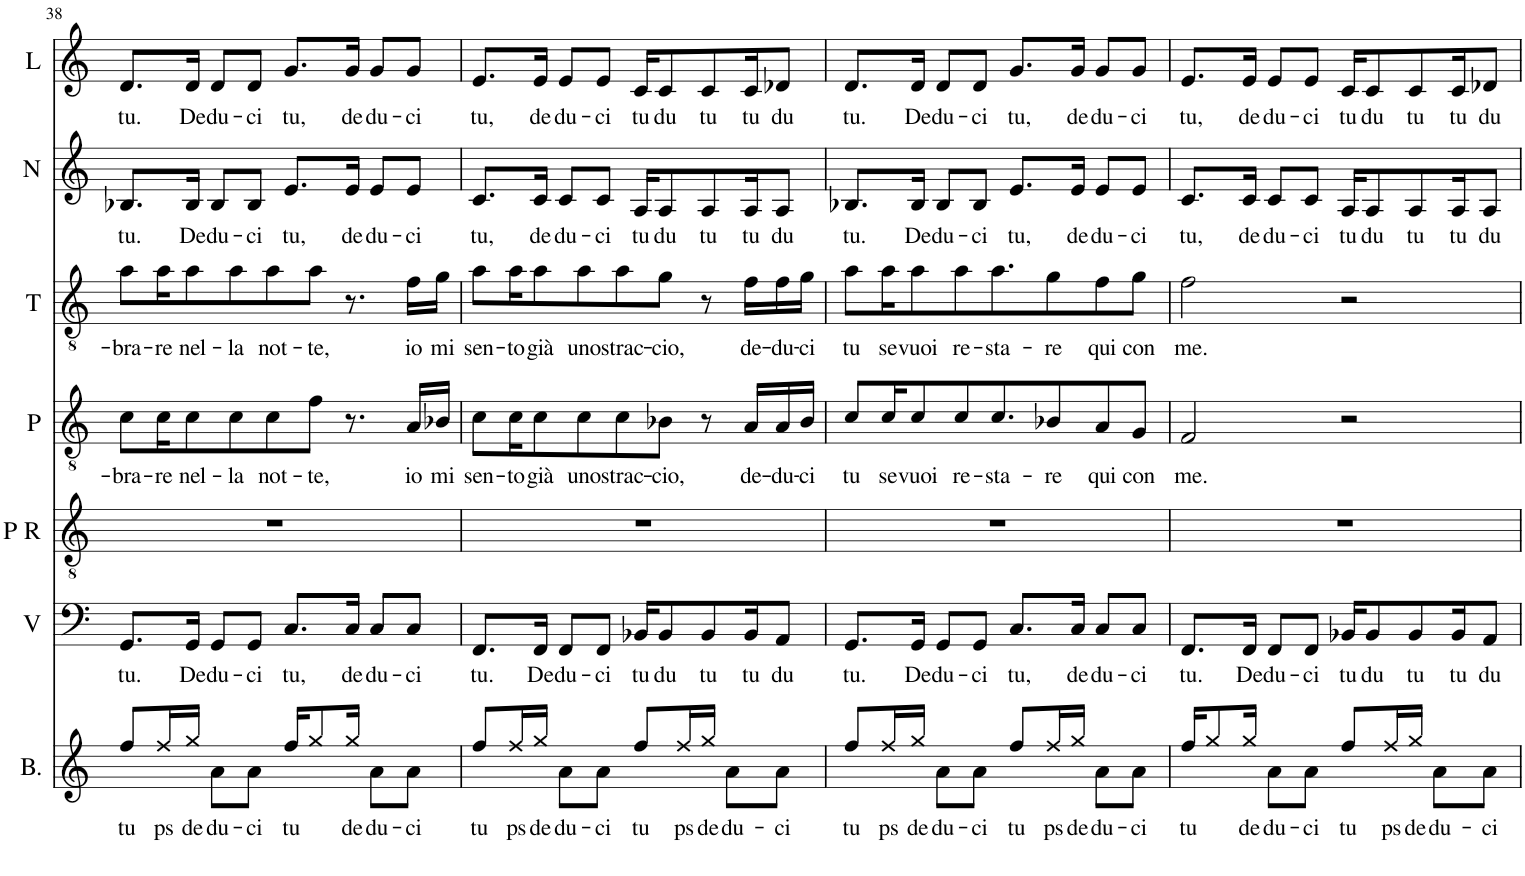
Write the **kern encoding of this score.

**kern	**text	**kern	**text	**kern	**kern	**text	**kern	**text	**kern	**text	**kern	**text
*part7	*part7	*part6	*part6	*part5	*part4	*part4	*part3	*part3	*part2	*part2	*part1	*part1
*staff7	*staff7	*staff6	*staff6	*staff5	*staff4	*staff4	*staff3	*staff3	*staff2	*staff2	*staff1	*staff1
*I"Bacco	*	*I"Viggo	*	*I"Parte  ritmica	*I"Patruk	*	*I"Tenor	*	*I"Natty	*	*I"Laval	*
*I'B.	*	*I'V	*	*I'P R	*I'P	*	*I'T	*	*I'N	*	*I'L	*
!!LO:PB:g=z
*clefG2	*	*clefF4	*	*clefGv2	*clefGv2	*	*clefGv2	*	*clefG2	*	*clefG2	*
*k[]	*	*k[]	*	*k[]	*k[]	*	*k[]	*	*k[]	*	*k[]	*
*M4/4	*	*M4/4	*	*M4/4	*M4/4	*	*M4/4	*	*M4/4	*	*M4/4	*
=38	=38	=38	=38	=38	=38	=38	=38	=38	=38	=38	=38	=38
!	!LO:LY:b	!	!LO:LY:b	!	!	!LO:LY:b	!	!LO:LY:b	!	!LO:LY:b	!	!LO:LY:b
8Rff/L	tu	8.GG/L	tu.	1r	8c\L	-bra-	8a\L	-bra-	8.B-X/L	tu.	8.d/L	tu.
!	!LO:LY:b	!	!	!	!	!LO:LY:b	!	!LO:LY:b	!	!	!	!
16Rff/L	ps	.	.	.	16c\K	-re	16a\K	-re	.	.	.	.
!	!LO:LY:b	!	!LO:LY:b	!	!	!LO:LY:b	!	!LO:LY:b	!	!LO:LY:b	!	!LO:LY:b
16Rgg/JJ	de-	16GG/Jk	De-	.	8c\	nel-	8a\	nel-	16B-/Jk	De-	16d/Jk	De-
!	!LO:LY:b	!	!LO:LY:b	!	!	!	!	!	!	!LO:LY:b	!	!LO:LY:b
8Ra\L	-du-	8GG/L	-du-	.	.	.	.	.	8B-/L	-du-	8d/L	-du-
!	!	!	!	!	!	!LO:LY:b	!	!LO:LY:b	!	!	!	!
.	.	.	.	.	8c\	-la	8a\	-la	.	.	.	.
!	!LO:LY:b	!	!LO:LY:b	!	!	!	!	!	!	!LO:LY:b	!	!LO:LY:b
8Ra\J	-ci	8GG/J	-ci	.	.	.	.	.	8B-/J	-ci	8d/J	-ci
!	!	!	!	!	!	!LO:LY:b	!	!LO:LY:b	!	!	!	!
.	.	.	.	.	8c\	not-	8a\	not-	.	.	.	.
!	!LO:LY:b	!	!LO:LY:b	!	!	!	!	!	!	!LO:LY:b	!	!LO:LY:b
16Rff/KL	tu	8.C/L	tu,	.	.	.	.	.	8.e/L	tu,	8.g/L	tu,
!	!	!	!	!	!	!LO:LY:b	!	!LO:LY:b	!	!	!	!
8Rgg/	.	.	.	.	8f\J	-te,	8a\J	-te,	.	.	.	.
!	!LO:LY:b	!	!LO:LY:b	!	!	!	!	!	!	!LO:LY:b	!	!LO:LY:b
16Rgg/Jk	de-	16C/Jk	de-	.	8.r	.	8.r	.	16e/Jk	de-	16g/Jk	de-
!	!LO:LY:b	!	!LO:LY:b	!	!	!	!	!	!	!LO:LY:b	!	!LO:LY:b
8Ra\L	-du-	8C/L	-du-	.	.	.	.	.	8e/L	-du-	8g/L	-du-
!	!LO:LY:b	!	!LO:LY:b	!	!	!LO:LY:b	!	!LO:LY:b	!	!LO:LY:b	!	!LO:LY:b
8Ra\J	-ci	8C/J	-ci	.	16A/LL	io	16f\LL	io	8e/J	-ci	8g/J	-ci
!	!	!	!	!	!	!LO:LY:b	!	!LO:LY:b	!	!	!	!
.	.	.	.	.	16B-X/JJ	mi	16g\JJ	mi	.	.	.	.
=39	=39	=39	=39	=39	=39	=39	=39	=39	=39	=39	=39	=39
!	!LO:LY:b	!	!LO:LY:b	!	!	!LO:LY:b	!	!LO:LY:b	!	!LO:LY:b	!	!LO:LY:b
8Rff/L	tu	8.FF/L	tu.	1r	8c\L	sen-	8a\L	sen-	8.c/L	tu,	8.e/L	tu,
!	!LO:LY:b	!	!	!	!	!LO:LY:b	!	!LO:LY:b	!	!	!	!
16Rff/L	ps	.	.	.	16c\K	-to	16a\K	-to	.	.	.	.
!	!LO:LY:b	!	!LO:LY:b	!	!	!LO:LY:b	!	!LO:LY:b	!	!LO:LY:b	!	!LO:LY:b
16Rgg/JJ	de-	16FF/Jk	De-	.	8c\	già	8a\	già	16c/Jk	de-	16e/Jk	de-
!	!LO:LY:b	!	!LO:LY:b	!	!	!	!	!	!	!LO:LY:b	!	!LO:LY:b
8Ra\L	-du-	8FF/L	-du-	.	.	.	.	.	8c/L	-du-	8e/L	-du-
!	!	!	!	!	!	!LO:LY:b	!	!LO:LY:b	!	!	!	!
.	.	.	.	.	8c\	uno	8a\	uno	.	.	.	.
!	!LO:LY:b	!	!LO:LY:b	!	!	!	!	!	!	!LO:LY:b	!	!LO:LY:b
8Ra\J	-ci	8FF/J	-ci	.	.	.	.	.	8c/J	-ci	8e/J	-ci
!	!	!	!	!	!	!LO:LY:b	!	!LO:LY:b	!	!	!	!
.	.	.	.	.	8c\	strac-	8a\	strac-	.	.	.	.
!	!LO:LY:b	!	!LO:LY:b	!	!	!	!	!	!	!LO:LY:b	!	!LO:LY:b
8Rff/L	tu	16BB-X/KL	tu	.	.	.	.	.	16A/KL	tu	16c/KL	tu
!	!	!	!LO:LY:b	!	!	!LO:LY:b	!	!LO:LY:b	!	!LO:LY:b	!	!LO:LY:b
.	.	8BB-/	du	.	8B-X\J	-cio,	8g\J	-cio,	8A/	du	8c/	du
!	!LO:LY:b	!	!	!	!	!	!	!	!	!	!	!
16Rff/L	ps	.	.	.	.	.	.	.	.	.	.	.
!	!LO:LY:b	!	!LO:LY:b	!	!	!	!	!	!	!LO:LY:b	!	!LO:LY:b
16Rgg/JJ	de-	8BB-/	tu	.	8r	.	8r	.	8A/	tu	8c/	tu
!	!LO:LY:b	!	!	!	!	!	!	!	!	!	!	!
8Ra\L	-du-	.	.	.	.	.	.	.	.	.	.	.
!	!	!	!LO:LY:b	!	!	!LO:LY:b	!	!LO:LY:b	!	!LO:LY:b	!	!LO:LY:b
.	.	16BB-/K	tu	.	16A/LL	de-	16f\LL	de-	16A/K	tu	16c/K	tu
!	!LO:LY:b	!	!LO:LY:b	!	!	!LO:LY:b	!	!LO:LY:b	!	!LO:LY:b	!	!LO:LY:b
8Ra\J	-ci	8AA/J	du	.	16A/	-du-	16f\	-du-	8A/J	du	8d-X/J	du
!	!	!	!	!	!	!LO:LY:b	!	!LO:LY:b	!	!	!	!
.	.	.	.	.	16B-/JJ	-ci	16g\JJ	-ci	.	.	.	.
=40	=40	=40	=40	=40	=40	=40	=40	=40	=40	=40	=40	=40
!	!LO:LY:b	!	!LO:LY:b	!	!	!LO:LY:b	!	!LO:LY:b	!	!LO:LY:b	!	!LO:LY:b
8Rff/L	tu	8.GG/L	tu.	1r	8c/L	tu	8a\L	tu	8.B-X/L	tu.	8.d/L	tu.
!	!LO:LY:b	!	!	!	!	!LO:LY:b	!	!LO:LY:b	!	!	!	!
16Rff/L	ps	.	.	.	16c/K	se	16a\K	se	.	.	.	.
!	!LO:LY:b	!	!LO:LY:b	!	!	!LO:LY:b	!	!LO:LY:b	!	!LO:LY:b	!	!LO:LY:b
16Rgg/JJ	de-	16GG/Jk	De-	.	8c/	vuoi	8a\	vuoi	16B-/Jk	De-	16d/Jk	De-
!	!LO:LY:b	!	!LO:LY:b	!	!	!	!	!	!	!LO:LY:b	!	!LO:LY:b
8Ra\L	-du-	8GG/L	-du-	.	.	.	.	.	8B-/L	-du-	8d/L	-du-
!	!	!	!	!	!	!LO:LY:b	!	!LO:LY:b	!	!	!	!
.	.	.	.	.	8c/	re-	8a\	re-	.	.	.	.
!	!LO:LY:b	!	!LO:LY:b	!	!	!	!	!	!	!LO:LY:b	!	!LO:LY:b
8Ra\J	-ci	8GG/J	-ci	.	.	.	.	.	8B-/J	-ci	8d/J	-ci
!	!	!	!	!	!	!LO:LY:b	!	!LO:LY:b	!	!	!	!
.	.	.	.	.	8.c/	-sta-	8.a\	-sta-	.	.	.	.
!	!LO:LY:b	!	!LO:LY:b	!	!	!	!	!	!	!LO:LY:b	!	!LO:LY:b
8Rff/L	tu	8.C/L	tu,	.	.	.	.	.	8.e/L	tu,	8.g/L	tu,
!	!LO:LY:b	!	!	!	!	!LO:LY:b	!	!LO:LY:b	!	!	!	!
16Rff/L	ps	.	.	.	8B-X/	-re	8g\	-re	.	.	.	.
!	!LO:LY:b	!	!LO:LY:b	!	!	!	!	!	!	!LO:LY:b	!	!LO:LY:b
16Rgg/JJ	de-	16C/Jk	de-	.	.	.	.	.	16e/Jk	de-	16g/Jk	de-
!	!LO:LY:b	!	!LO:LY:b	!	!	!LO:LY:b	!	!LO:LY:b	!	!LO:LY:b	!	!LO:LY:b
8Ra\L	-du-	8C/L	-du-	.	8A/	qui	8f\	qui	8e/L	-du-	8g/L	-du-
!	!LO:LY:b	!	!LO:LY:b	!	!	!LO:LY:b	!	!LO:LY:b	!	!LO:LY:b	!	!LO:LY:b
8Ra\J	-ci	8C/J	-ci	.	8G/J	con	8g\J	con	8e/J	-ci	8g/J	-ci
=41	=41	=41	=41	=41	=41	=41	=41	=41	=41	=41	=41	=41
!	!LO:LY:b	!	!LO:LY:b	!	!	!LO:LY:b	!	!LO:LY:b	!	!LO:LY:b	!	!LO:LY:b
16Rff/KL	tu	8.FF/L	tu.	1r	2F/	me.	2f\	me.	8.c/L	tu,	8.e/L	tu,
8Rgg/	.	.	.	.	.	.	.	.	.	.	.	.
!	!LO:LY:b	!	!LO:LY:b	!	!	!	!	!	!	!LO:LY:b	!	!LO:LY:b
16Rgg/Jk	de-	16FF/Jk	De-	.	.	.	.	.	16c/Jk	de-	16e/Jk	de-
!	!LO:LY:b	!	!LO:LY:b	!	!	!	!	!	!	!LO:LY:b	!	!LO:LY:b
8Ra\L	-du-	8FF/L	-du-	.	.	.	.	.	8c/L	-du-	8e/L	-du-
!	!LO:LY:b	!	!LO:LY:b	!	!	!	!	!	!	!LO:LY:b	!	!LO:LY:b
8Ra\J	-ci	8FF/J	-ci	.	.	.	.	.	8c/J	-ci	8e/J	-ci
!	!LO:LY:b	!	!LO:LY:b	!	!	!	!	!	!	!LO:LY:b	!	!LO:LY:b
8Rff/L	tu	16BB-X/KL	tu	.	2r	.	2r	.	16A/KL	tu	16c/KL	tu
!	!	!	!LO:LY:b	!	!	!	!	!	!	!LO:LY:b	!	!LO:LY:b
.	.	8BB-/	du	.	.	.	.	.	8A/	du	8c/	du
!	!LO:LY:b	!	!	!	!	!	!	!	!	!	!	!
16Rff/L	ps	.	.	.	.	.	.	.	.	.	.	.
!	!LO:LY:b	!	!LO:LY:b	!	!	!	!	!	!	!LO:LY:b	!	!LO:LY:b
16Rgg/JJ	de-	8BB-/	tu	.	.	.	.	.	8A/	tu	8c/	tu
!	!LO:LY:b	!	!	!	!	!	!	!	!	!	!	!
8Ra\L	-du-	.	.	.	.	.	.	.	.	.	.	.
!	!	!	!LO:LY:b	!	!	!	!	!	!	!LO:LY:b	!	!LO:LY:b
.	.	16BB-/K	tu	.	.	.	.	.	16A/K	tu	16c/K	tu
!	!LO:LY:b	!	!LO:LY:b	!	!	!	!	!	!	!LO:LY:b	!	!LO:LY:b
8Ra\J	-ci	8AA/J	du	.	.	.	.	.	8A/J	du	8d-X/J	du
=	=	=	=	=	=	=	=	=	=	=	=	=
*-	*-	*-	*-	*-	*-	*-	*-	*-	*-	*-	*-	*-
